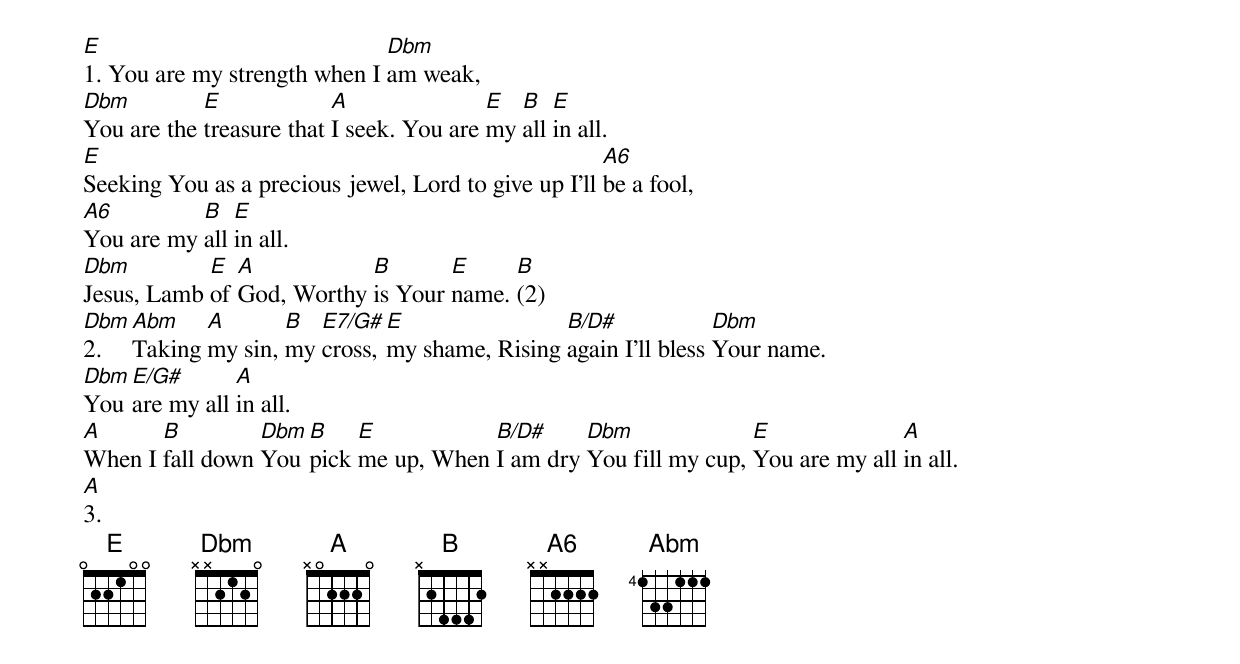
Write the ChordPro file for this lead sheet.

[E]1. You are my strength when I [Dbm]am weak,
[Dbm]You are the [E]treasure that [A]I seek. You are [E]my [B]all [E]in all.
[E]Seeking You as a precious jewel, Lord to give up I’ll [A6]be a fool,
[A6]You are my [B]all [E]in all.
[Dbm]Jesus, Lamb [E]of [A]God, Worthy [B]is Your [E]name. [B](2)
[Dbm]2. [Abm]Taking [A]my sin, [B]my [E7/G#]cross, [E]my shame, Rising [B/D#]again I’ll bless [Dbm]Your name.
[Dbm]You [E/G#]are my all [A]in all.
[A]When I [B]fall down [Dbm]You [B]pick [E]me up, When [B/D#]I am dry [Dbm]You fill my cup, [E]You are my all [A]in all.
[A]3.
